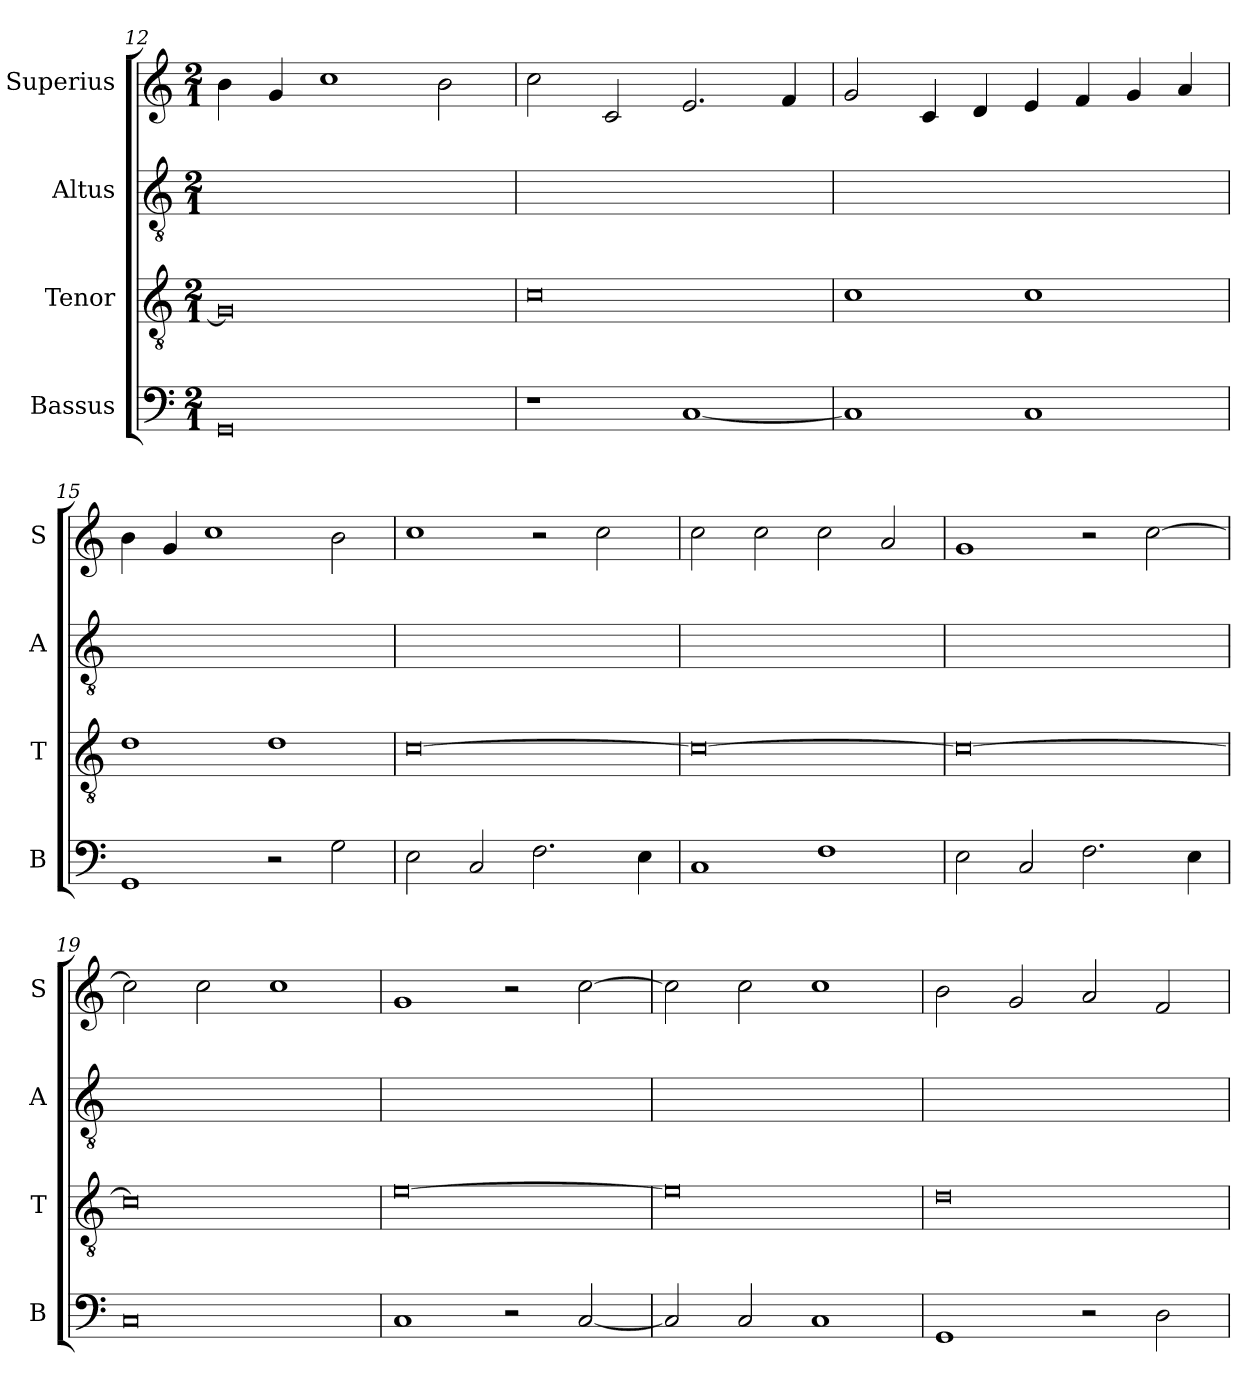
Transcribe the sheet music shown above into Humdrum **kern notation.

**kern	**kern	**kern	**kern
*part4	*part3	*part2	*part1
*staff4	*staff3	*staff2	*staff1
*I"Bassus	*I"Tenor	*I"Altus	*I"Superius
*I'B	*I'T	*I'A	*I'S
*clefF4	*clefGv2	*clefGv2	*clefG2
*k[]	*k[]	*k[]	*k[]
*M2/1	*M2/1	*M2/1	*M2/1
=12	=12	=12	=12
0GG	0G]	0ryy	4b\
.	.	.	4g/
.	.	.	1cc
.	.	.	2b\
=13	=13	=13	=13
1r	0c	0ryy	2cc\
.	.	.	2c/
[1C	.	.	2.e/
.	.	.	4f/
=14	=14	=14	=14
1C]	1c	0ryy	2g/
.	.	.	4c/
.	.	.	4d/
1C	1c	.	4e/
.	.	.	4f/
.	.	.	4g/
.	.	.	4a/
=15	=15	=15	=15
1GG	1d	0ryy	4b\
.	.	.	4g/
.	.	.	1cc
2r	1d	.	.
2G\	.	.	2b\
=16	=16	=16	=16
2E\	[0c	0ryy	1cc
2C/	.	.	.
2.F\	.	.	2r
.	.	.	2cc\
4E\	.	.	.
=17	=17	=17	=17
1C	0c_	0ryy	2cc\
.	.	.	2cc\
1F	.	.	2cc\
.	.	.	2a/
=18	=18	=18	=18
2E\	0c_	0ryy	1g
2C/	.	.	.
2.F\	.	.	2r
.	.	.	[2cc\
4E\	.	.	.
=19	=19	=19	=19
0C	0c]	0ryy	2cc\]
.	.	.	2cc\
.	.	.	1cc
=20	=20	=20	=20
1C	[0e	0ryy	1g
2r	.	.	2r
[2C/	.	.	[2cc\
=21	=21	=21	=21
2C/]	0e]	0ryy	2cc\]
2C/	.	.	2cc\
1C	.	.	1cc
=22	=22	=22	=22
1GG	0d	0ryy	2b\
.	.	.	2g/
2r	.	.	2a/
2D\	.	.	2f/
=	=	=	=
*-	*-	*-	*-
